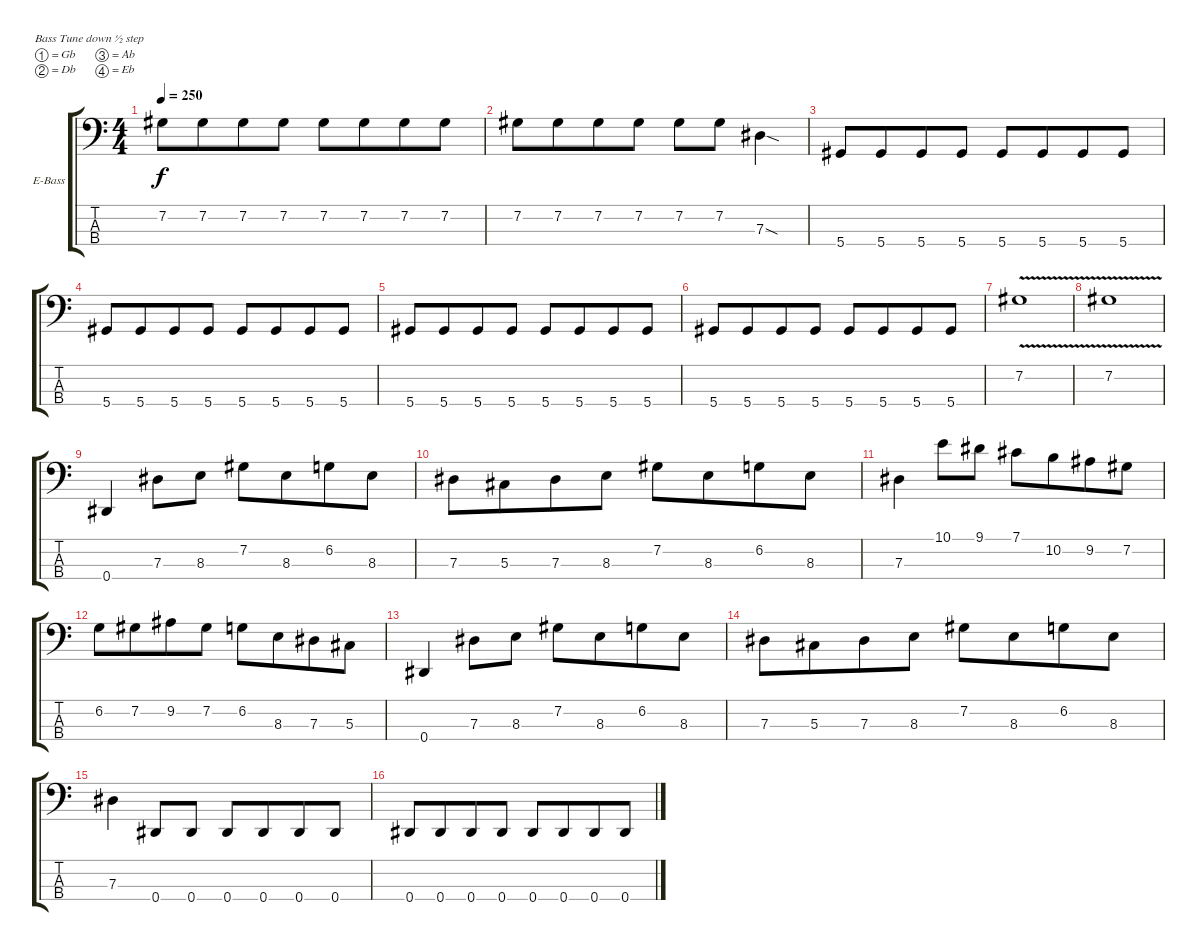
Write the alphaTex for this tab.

\bracketExtendMode groupsimilarinstruments
\firstSystemTrackNameOrientation horizontal
\otherSystemsTrackNameOrientation horizontal
\track ("Basszusgitár (Barry Dunaway)" "E-Bass") {instrument electricbassfinger}
\staff {score tabs}
\tuning (Gb2 Db2 Ab1 Eb1)
\ts (4 4)
\tempo 250
\clef f4
\ks c
7.2.8{dy f} 7.2.8{beam merge} 7.2.8 7.2.8 7.2.8 7.2.8{beam merge} 7.2.8 7.2.8 |
7.2.8 7.2.8{beam merge} 7.2.8 7.2.8 7.2.8 7.2.8 7.3{sod}.4 |
5.4.8 5.4.8{beam merge} 5.4.8 5.4.8{beam split} 5.4.8 5.4.8{beam merge} 5.4.8 5.4.8 |
5.4.8 5.4.8{beam merge} 5.4.8 5.4.8{beam split} 5.4.8 5.4.8{beam merge} 5.4.8 5.4.8 |
5.4.8 5.4.8{beam merge} 5.4.8 5.4.8{beam split} 5.4.8 5.4.8{beam merge} 5.4.8 5.4.8 |
5.4.8 5.4.8{beam merge} 5.4.8 5.4.8{beam split} 5.4.8 5.4.8{beam merge} 5.4.8 5.4.8 |
7.2{v}.1 |
7.2{v}.1 |
0.4.4 7.3.8 8.3.8 7.2.8 8.3.8{beam merge} 6.2.8 8.3.8 |
7.3.8 5.3.8{beam merge} 7.3.8 8.3.8 7.2.8 8.3.8{beam merge} 6.2.8 8.3.8 |
7.3.4 10.1.8 9.1.8 7.1.8{beam merge} 10.2.8{beam merge} 9.2.8{beam merge} 7.2.8 |
6.2.8 7.2.8{beam merge} 9.2.8 7.2.8 6.2.8 8.3.8{beam merge} 7.3.8 5.3.8 |
0.4.4 7.3.8 8.3.8 7.2.8 8.3.8{beam merge} 6.2.8 8.3.8 |
7.3.8 5.3.8{beam merge} 7.3.8 8.3.8 7.2.8 8.3.8{beam merge} 6.2.8 8.3.8 |
7.3.4 0.4.8 0.4.8 0.4.8 0.4.8{beam merge} 0.4.8 0.4.8 |
0.4.8 0.4.8{beam merge} 0.4.8 0.4.8 0.4.8 0.4.8{beam merge} 0.4.8 0.4.8
